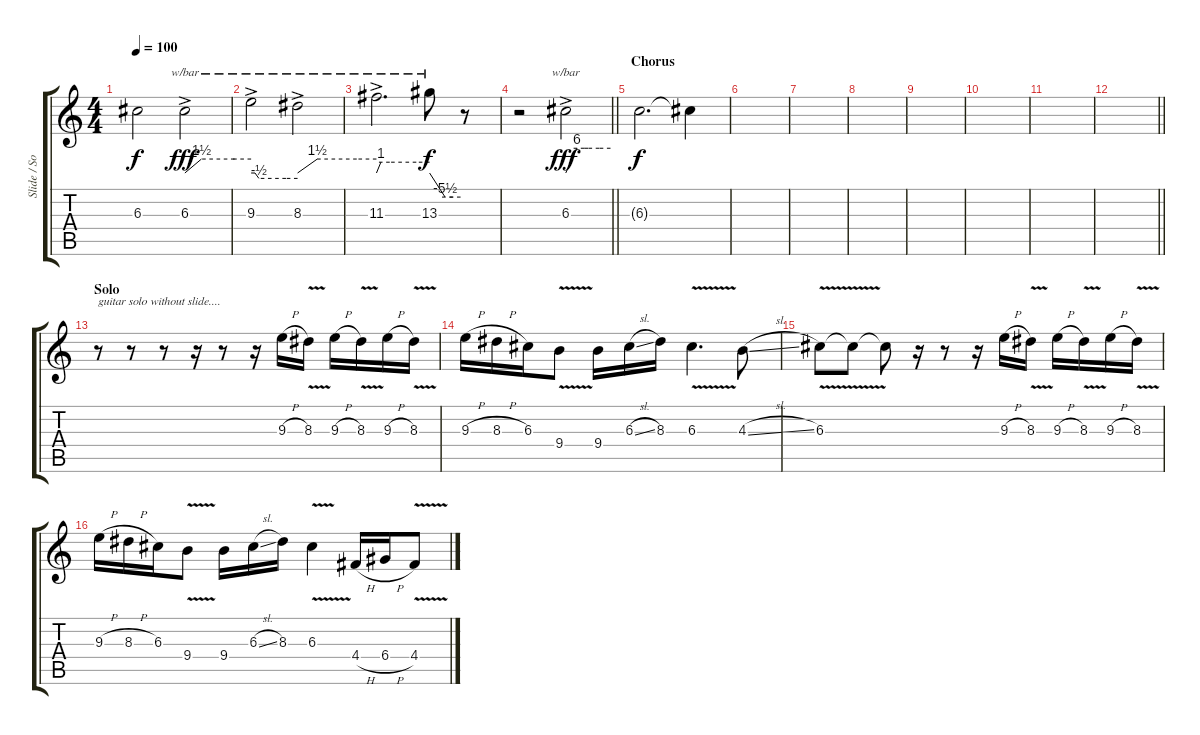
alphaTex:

\track ("Slide / Solo Gtr." "Slide / So") {instrument distortionguitar}
\staff {score tabs}
\tuning (E4 B3 G3 D3 A2 E2) {hide}
\ts (4 4)
\tempo 100
\clef g2
\ks c
6.3{t}.2{dy f} 6.3{ac}.2{tbe (custom default 0 0 15 6 45 6 60 6) dy fff} |
9.3{ac}.2{tbe (custom default 0 0 5 0 10 -2 45 -2 60 -2)} 8.3{ac}.2{tbe (custom default 0 0 15 6 45 6 60 6)} |
11.3{ac}.2{d tbe (custom default 0 0 5 4 15 4 45 4 60 4)} 13.3.8{tbe (custom default 0 0 30 -22 45 -22 60 -22) dy f} r.8 |
\barLineRight lightlight
r.2 6.3{ac}.2{tbe (custom default 0 0 15 24 25 24 30 24 45 24 60 24) dy fff} |
\section ("" "Chorus")
6.3{t}.2{d dy f} 6.3{t}.4 |
|
|
|
|
|
|
\barLineRight lightlight
|
\section ("" "Solo")
r.8{txt "guitar solo without slide.... " volume 14 instrument distortionguitar} r.8 r.8 r.16 r.8 r.16 9.3{h}.16 8.3{v}.16 9.3{h}.16 8.3{v}.16 9.3{h}.16 8.3{v}.16 |
9.3{h}.16 8.3{h}.16 6.3.16 9.4{v}.8 9.4.16 6.3{sl}.16 8.3.16 6.3{v}.4{d} 4.3{sl}.8 |
6.3{v}.8 6.3{t}.8 6.3{t}.8 r.16 r.8 r.16 9.3{h}.16 8.3{v}.16 9.3{h}.16 8.3{v}.16 9.3{h}.16 8.3{v}.16 |
9.3{h}.16 8.3{h}.16 6.3.16 9.4{v}.8 9.4.16 6.3{sl}.16 8.3.16 6.3{v}.4 4.4{h}.16 6.4{h}.16 4.4{v}.8
